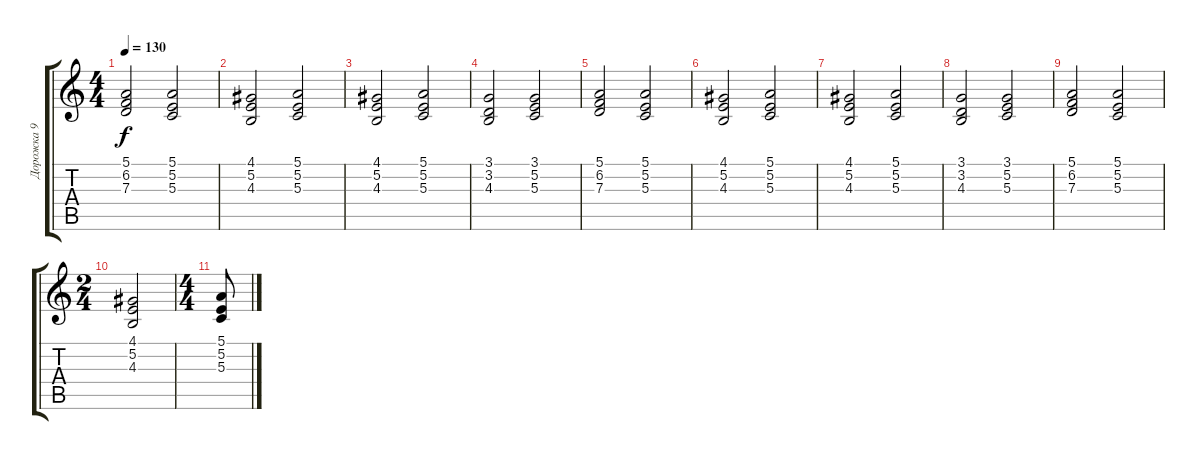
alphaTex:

\track ("Дорожка 9" "Дорожка 9") {instrument stringensemble1}
\staff {score tabs}
\tuning (E4 B3 G3 D3 A2 E2) {hide}
\ts (4 4)
\tempo 130
\clef g2
\ks c
(5.1 6.2 7.3).2{dy f} (5.1 5.2 5.3).2 |
(4.1 5.2 4.3).2 (5.1 5.2 5.3).2 |
(4.1 5.2 4.3).2 (5.1 5.2 5.3).2 |
(3.1 3.2 4.3).2 (3.1 5.2 5.3).2 |
(5.1 6.2 7.3).2 (5.1 5.2 5.3).2 |
(4.1 5.2 4.3).2 (5.1 5.2 5.3).2 |
(4.1 5.2 4.3).2 (5.1 5.2 5.3).2 |
(3.1 3.2 4.3).2 (3.1 5.2 5.3).2 |
(5.1 6.2 7.3).2 (5.1 5.2 5.3).2 |
\ts (2 4)
(4.1 5.2 4.3).2 |
\ts (4 4)
(5.1 5.2 5.3).8
